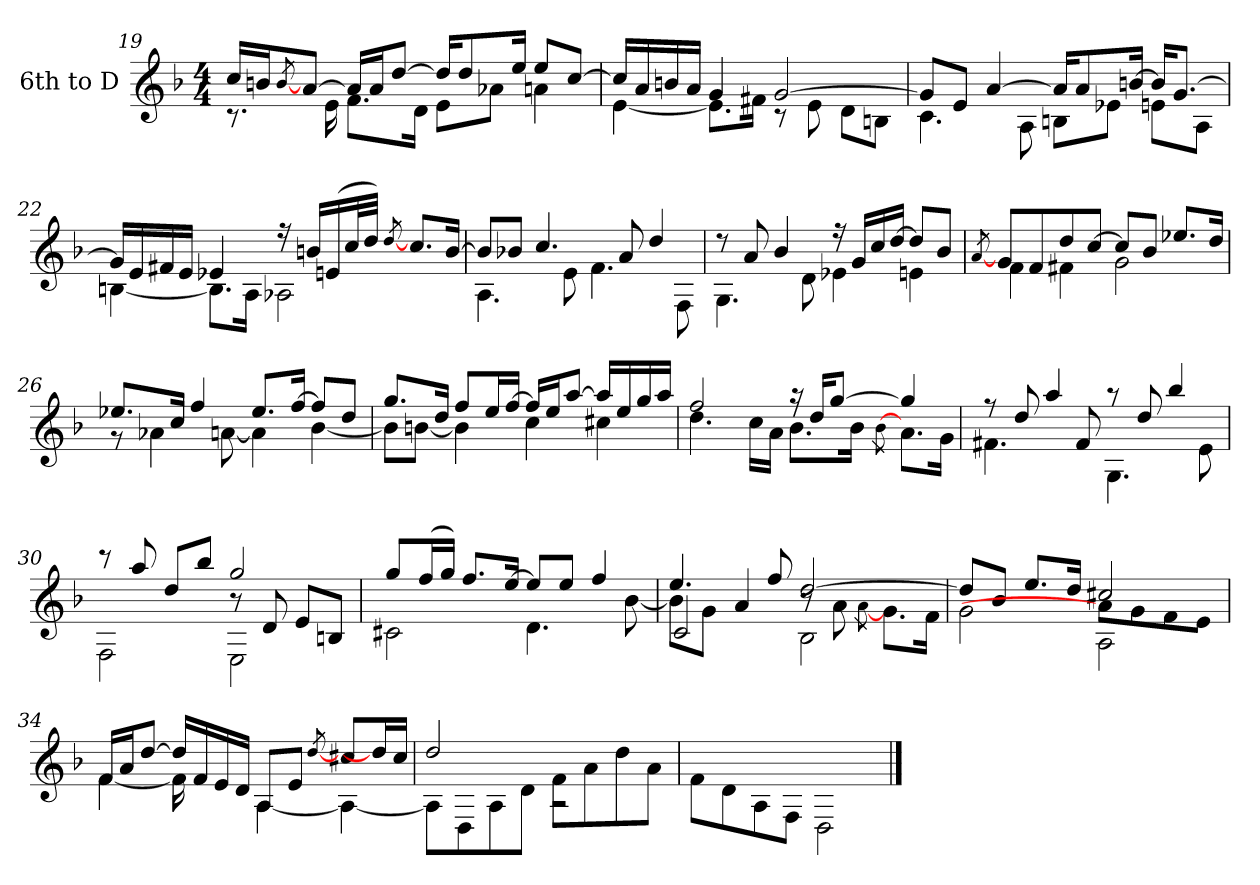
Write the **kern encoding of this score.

**kern
*part1
*staff1
*I"6th to D
*clefG2
*ITrd7c12
*k[b-]
*F:
*M4/4
=19
*^
16ci/LL	8.r
16Bni/J	.
[8qBi/	.
[8Ai/J	.
.	16Ei\
16Ai/LL]	8.Fi\L
16Ai/J	.
[8di/J	.
.	16Di\Jk
16di/KL]	8Ei\L
8di/	.
.	8A-Xi\J
16ei/Jk	.
8ei/L	4Ani\
[8ci/J	.
=20	=20
16ci/LL]	[4Ei\
16Ai/	.
16Bni/	.
16Ai/JJ	.
4Gi/	8.Ei\L]
.	16F#Xi\Jk
[2Gi/	8r
.	8Ei\
.	8Di\L
.	8BBni\J
!!LO:LB:g=z	!!
=21	=21
8Gi/L]	4.Ci\
8Ei/J	.
[4Ai/	.
.	8AAi\
16Ai/KL]	8BBni\L
8Ai/	.
.	8E-Xi\J
[16Bni/Jk	.
16Bi/KL]	8Eni\L
[8.Gi/J	.
.	8AAi\J
=22	=22
16Gi/LL]	[4BBni\
16Ei/	.
16F#Xi/	.
16Ei/JJ	.
4E-Xi/	8.BBi\L]
.	16AAi\Jk
16r	2AA-Xi\
16Bni/LL	.
(16Eni/	.
32ci/L	.
32di/JJJ)	.
[8qdi/	.
8.ci/L	.
[16Bi/Jk	.
=23	=23
8Bni/L]	4.AAi\
8B-i/J	.
4.ci/	.
.	8Ei\
.	4.Fi\
8Ai/	.
4di/	.
.	8FFi\
=24	=24
8r	4.GGi\
8Ai/	.
4B-i/	.
.	8Di\
16r	4E-Xi\
16Gi/LL	.
16ci/	.
[16di/JJ	.
8di/L]	4Eni\
8B-i/J	.
!!LO:LB:g=z	!!
=25	=25
[8qAi/	.
8Gi/L	4Fi\
8Fi/	.
8di/	4F#Xi\
[8ci/J	.
8ci/L]	2Gi\
8B-i/J	.
8.e-Xi/L	.
16di/Jk	.
=26	=26
8.e-Xi/L	8r
.	4A-Xi\
16ci/Jk	.
4fi/	.
.	[8Ani\
8.e-i/L	4Ai\]
[16fi/Jk	.
8fi/L]	[4B-i\
8di/J	.
=27	=27
8.gi/L	8B-i\L]
.	[8Bni\J
16di/Jk	.
8fi/L	4Bi\]
16ei/L	.
[16fi/JJ	.
16fi/LL]	4ci\
16ei/J	.
[8ai/J	.
16ai/LL]	4c#Xi\
16ei/	.
16gi/	.
16ai/JJ	.
=28	=28
2fi/	4.di\
.	16ci\LL
.	16Ai\JJ
16r	8.B-i\L
16di/KL	.
[8gi/J	.
.	16B-i\Jk
.	[8qB-i\
4gi/]	8.Ai\L
.	16Gi\Jk
!!LO:LB:g=z	!!
=29	=29
*	*^
8r	4.F#Xi\	2ryy
8di/	.	.
4ai/	.	.
.	8F#i/	.
8r	4.GGi\	4.ryy
8di/	.	.
4b-i/	.	.
.	8Ei\	8ryy
=30	=30	=30
8r	2FFi\	2ryy
8ai/	.	.
8di/L	.	.
8b-i/J	.	.
2gi/	2EEi\	8r
.	.	8Di/
.	.	8Ei/L
.	.	8BBni/J
*	*v	*v
=31	=31
8gi/L	2C#Xi\
(16fi/L	.
16gi/JJ)	.
8.fi/L	.
[16ei/Jk	.
8ei/L]	4.Di\
8ei/J	.
4fi/	.
.	[8B-i\
=32	=32
*^	*^
4.ei/	8B-i\L]	2ryy	2Ci/
.	8Gi\J	.	.
.	4Ai/	.	.
8fi/	.	.	.
[2di/	8r	2BB-i\	2ryy
.	8Ai\	.	.
.	[8qAi\	.	.
.	8.Gi\L	.	.
.	16Fi\Jk	.	.
*	*	*v	*v
!!LO:LB:g=z
=33	=33	=33
8di/L]	2Gi\	2ryy
8B-i/J	.	.
8.ei/L	.	.
16di/Jk	.	.
2c#Xi/	8Ai\L]	2AAi\
.	8Gi\	.
.	8Fi\	.
.	8Ei\J	.
*	*v	*v
=34	=34
16Fi/LL	[4Fi\
16Ai/J	.
[8di/J	.
16di/LL]	16Fi\]
16Fi/	16ryy
16Ei/	8ryy
16Di/JJ	.
8AAi/L	[4AAi\
8Ei/J	.
[8qdi/	.
8c#Xi/L	4AAi\_
16di/L]	.
16c#i/JJ	.
=35	=35
2di/	8AAi\L]
.	8DDi\
.	8AAi\
.	8Di\J
8Fi\L	2r
8Ai\	.
8di\	.
8Ai\J	.
*v	*v
=36
8Fi\L
8Di\
8AAi\
8FFi\J
2DDi\
==
*-
